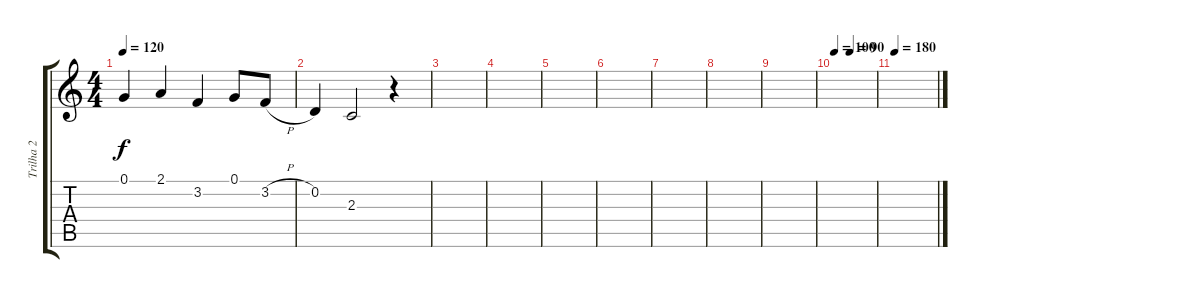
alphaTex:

\track ("Trilha 2" "Trilha 2") {instrument flute}
\staff {score tabs}
\tuning (G4 D4 Bb3 F3 C3 G2) {hide}
\ts (4 4)
\tempo 120
\clef g2
\ks c
0.1.4{dy f} 2.1.4 3.2.4 0.1.8 3.2{h}.8 |
0.2.4 2.3.2 r.4 |
|
|
|
|
|
|
|
\tempo 100
\tempo (90 0.375)
|
\tempo 180
